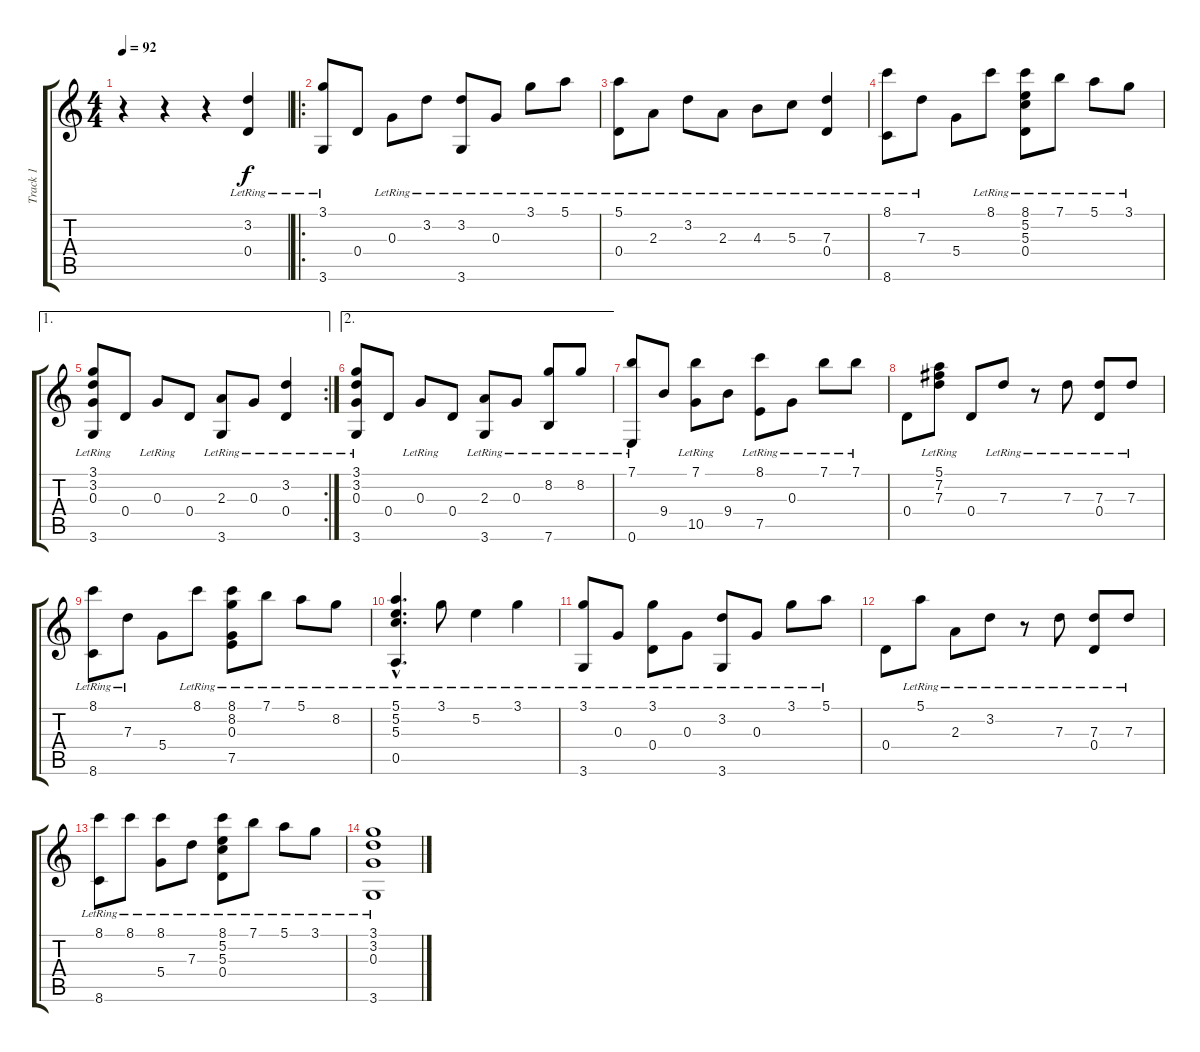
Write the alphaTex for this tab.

\track ("Track 1" "Track 1") {instrument acousticguitarnylon}
\staff {score tabs}
\tuning (E4 B3 G3 D3 A2 E2) {hide}
\ts (4 4)
\tempo 92
\clef g2
\ks c
r.4{dy f instrument acousticguitarnylon} r.4 r.4 (3.2{lr} 0.4).4 |
\ro
(3.1{lr} 3.6{lr}).8 0.4.8 0.3{lr}.8 3.2{lr}.8 (3.2{lr} 3.6{lr}).8 0.3{lr}.8 3.1{lr}.8 5.1{lr}.8 |
(5.1{lr} 0.4).8 2.3{lr}.8 3.2{lr}.8 2.3{lr}.8 4.3{lr}.8 5.3{lr}.8 (7.3{lr} 0.4).4 |
(8.1{lr} 8.6{lr}).8 7.3{lr}.8 5.4.8 8.1{lr}.8 (8.1{lr} 5.2{lr} 5.3{lr} 0.4).8 7.1{lr}.8 5.1{lr}.8 3.1{lr}.8 |
\ae 1
\rc 2
(3.1{lr} 3.2{lr} 0.3{lr} 3.6{lr}).8 0.4.8 0.3{lr}.8 0.4.8 (2.3{lr} 3.6{lr}).8 0.3{lr}.8 (3.2{lr} 0.4).4 |
\ae 2
(3.1{lr} 3.2{lr} 0.3{lr} 3.6{lr}).8 0.4.8 0.3{lr}.8 0.4.8 (2.3{lr} 3.6{lr}).8 0.3{lr}.8 (8.2{lr} 7.6{lr}).8 8.2{lr}.8 |
(7.1{lr} 0.6{lr}).8 9.4.8 (7.1{lr} 10.5).8 9.4.8 (8.1{lr} 7.5).8 0.3{lr}.8 7.1{lr}.8 7.1{lr}.8 |
0.4.8 (5.1{lr} 7.2{lr} 7.3{lr}).8 0.4.8 7.3{lr}.8 r.8 7.3{lr}.8 (7.3{lr} 0.4).8 7.3{lr}.8 |
(8.1{lr} 8.6{lr}).8 7.3{lr}.8 5.4.8 8.1{lr}.8 (8.1{lr} 8.2{lr} 0.3{lr} 7.5).8 7.1{lr}.8 5.1{lr}.8 8.2{lr}.8 |
(5.1{hac lr} 5.2{hac lr} 5.3{hac lr} 0.5{hac}).4{d} 3.1{lr}.8 5.2{lr}.4 3.1{lr}.4 |
(3.1{lr} 3.6{lr}).8 0.3{lr}.8 (3.1{lr} 0.4).8 0.3{lr}.8 (3.2{lr} 3.6{lr}).8 0.3{lr}.8 3.1{lr}.8 5.1{lr}.8 |
0.4.8 5.1{lr}.8 2.3{lr}.8 3.2{lr}.8 r.8 7.3{lr}.8 (7.3{lr} 0.4).8 7.3{lr}.8 |
(8.1{lr} 8.6{lr}).8 8.1{lr}.8 (8.1{lr} 5.4).8 7.3{lr}.8 (8.1{lr} 5.2{lr} 5.3{lr} 0.4).8 7.1{lr}.8 5.1{lr}.8 3.1{lr}.8 |
(3.1{lr} 3.2{lr} 0.3{lr} 3.6{lr}).1
